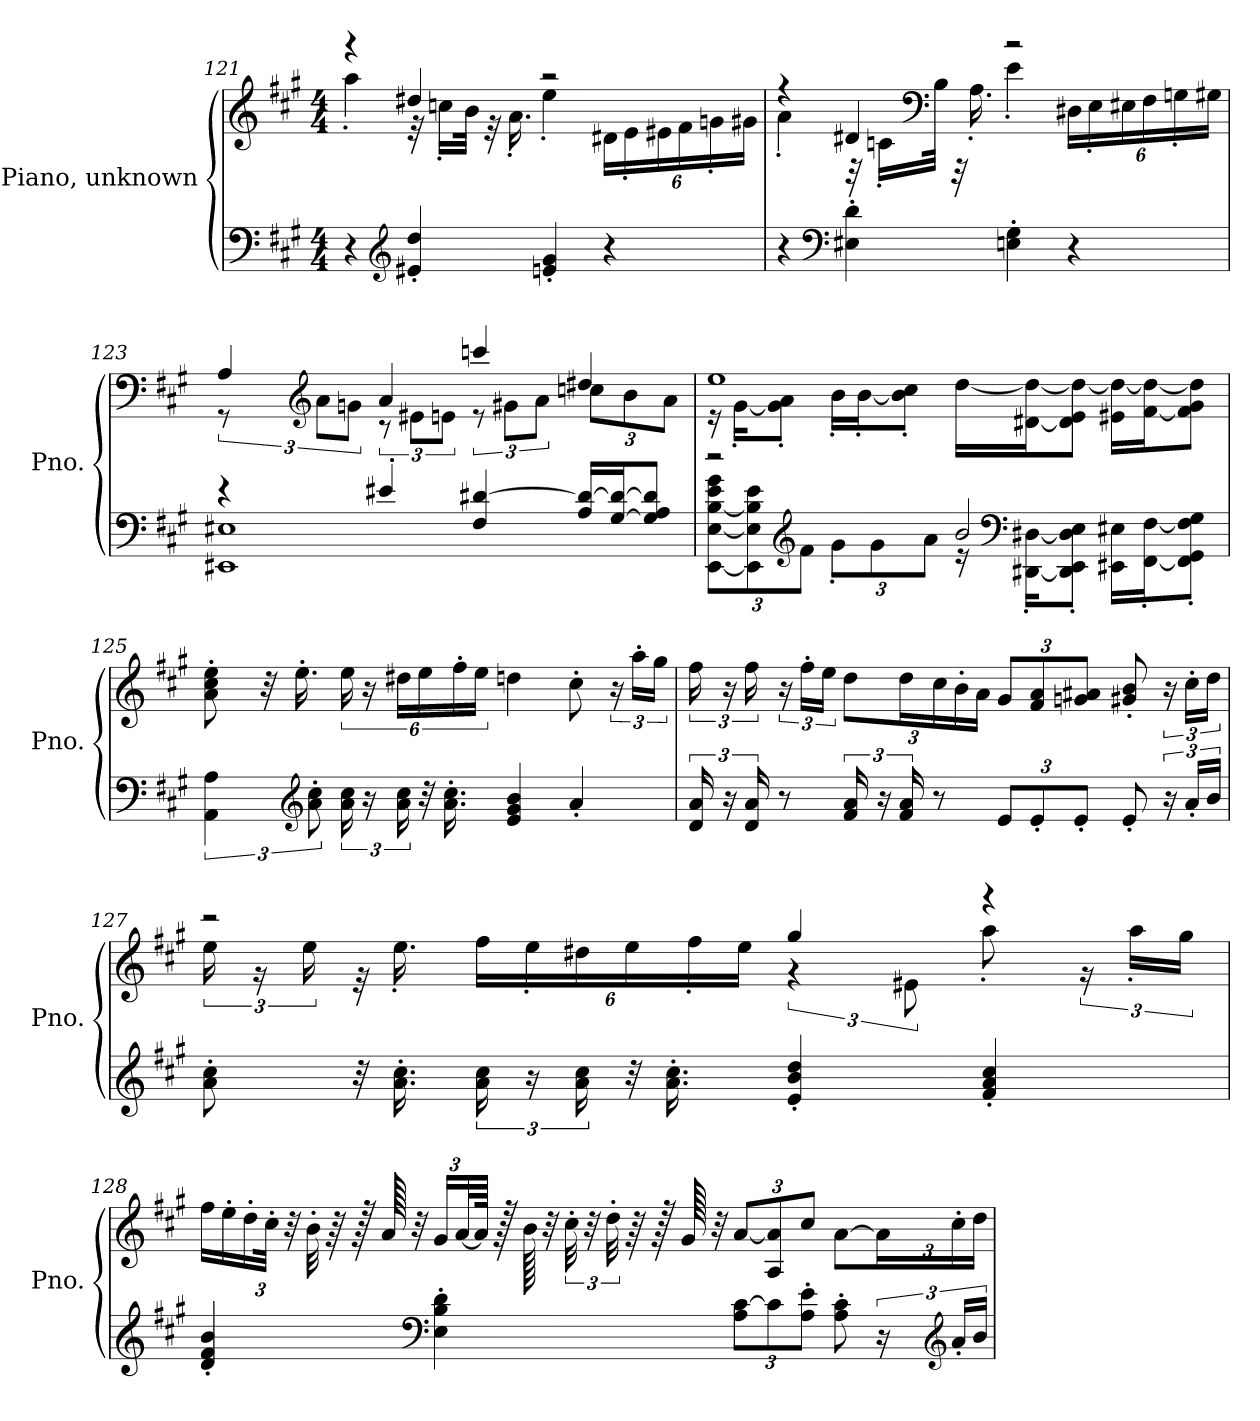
**kern	**kern
*part1	*part1
*staff2	*staff1
*I"Piano, unknown	*
*I'Pno.	*
*clefF4	*clefG2
*k[f#c#g#]	*k[f#c#g#]
*M4/4	*M4/4
=121	=121
*	*^
4r	4r	4aa'\
*clefG2	*	*
4e#X/' 4dd/'	4dd#X/	32r
.	.	16ccn'\LL
.	.	32b\JJk
.	.	32r
.	.	16.a'\
4en/' 4g#/'	2r	4ee'\
*	*	*Xbrackettup
4r	.	24d#X\LL
.	.	24e'\
.	.	24e#X\
.	.	24f#\
.	.	24gn'\
.	.	24g#X\JJ
!!LO:LB:g=z	!!
=122	=122	=122
4r	4r	4a'\
*clefF4	*	*
4E#X\' 4d\'	4d#X/	32r
.	.	16cn'\LL
*	*clefF4	*
.	.	32B\JJk
.	.	32r
.	.	16.A'\
4En\' 4G#\'	2r	4e'\
4r	.	24D#X\LL
.	.	24E'\
.	.	24E#X\
.	.	24F#\
.	.	24Gn'\
.	.	24G#X\JJ
=123	=123	=123
*^	*	*
*	*	*	*brackettup
4r	1EE#X 1E#X	4A/	12r
*	*	*clefG2	*
.	.	.	12a\L
.	.	.	12gn\J
4e#X'/	.	4a/	12r
.	.	.	12e#X\L
.	.	.	12en\J
4F#/ [4d#X/	.	4cccn/	12r
.	.	.	12g#X\L
.	.	.	12a\J
*	*	*	*Xbrackettup
16A/ 16d#/_LL	.	4dd#X/	12ccn\L
[16G#/ 16d#/_J	.	.	.
.	.	.	12b\
8G#/] 8A/ 8d#/]J	.	.	.
.	.	.	12a\J
!!LO:LB:g=z	!!
=124	=124	=124	=124
*	*Xbrackettup	*	*
2r	[12EE\ [12E\ [12B\ 12e\ 12g#\L	1ee	16r
.	.	.	[16g#'\KL
.	12EE\] 12E\] 12B\] 12e\	.	.
.	.	.	8g#\]' 8a\'J
*clefG2	*	*	*
.	12f#\J	.	.
.	12g#'\L	.	16b'\LL
.	.	.	[16b'\J
.	12g#\	.	.
.	.	.	8b\]' 8cc#\'J
.	12a\J	.	.
2b/	16r	.	[16dd\LL
*clefF4	*	*	*
.	[16DD#X\' [16D#X\'KL	.	[16d#X\ 16dd\_J
.	8DD#\]' 8EE\' 8D#\]' 8E\'J	.	8d#\] 8e\ 8dd\_J
.	16EE#X\ 16E#X\LL	.	16e#X\ 16dd\_LL
.	[16FF#\' [16F#\'J	.	[16f#\ 16dd\_J
.	8FF#\]' 8GG#\' 8F#\]' 8G#\'J	.	8f#\] 8g#\ 8dd\]J
*v	*v	*	*
*	*v	*v
=125	=125
*brackettup	*
6AA\ 6A\	8a\' 8cc#\' 8ee\'
.	32r
.	16.ee'\
*clefG2	*
12a\' 12cc#\'	.
*	*brackettup
24a\ 24cc#\	24ee\
24r	24r
24a\ 24cc#\	24dd#X\LL
*	*Xbrackettup
32r	24ee\
16.a\' 16.cc#\'	.
.	24ff#'\
.	24ee\JJ
4e/ 4g#/ 4b/	4ddn\
4a'/	8cc#'\
*	*brackettup
.	24r
.	24aa'\LL
.	24gg#\JJ
!!LO:LB:g=z
=126	=126
24d/ 24a/	24ff#\
24r	24r
24d/ 24a/	24ff#\
8r	24r
.	24ff#'\LL
.	24ee\JJ
*	*Xbrackettup
24f#/ 24a/	12dd\L
24r	.
24f#/ 24a/	24dd\L
8r	24cc#\
.	24b'\
.	24a\JJ
*Xbrackettup	*
12e/L	12g#/L
12e'/	12f#/ 12a/
12e'/J	12gn/ 12a#X/J
8e'/	8g#X/' 8b/'
*brackettup	*brackettup
24r	24r
24a'/LL	24cc#'\LL
24b/JJ	24dd\JJ
=127	=127
*	*^
8a\' 8cc#\'	2r	24ee\
.	.	24r
.	.	24ee\
32r	.	32r
16.a\' 16.cc#\'	.	16.ee'\
*	*	*Xbrackettup
24a\ 24cc#\	.	24ff#\LL
24r	.	24ee'\
24a\ 24cc#\	.	24dd#X\
32r	.	24ee\
16.a\' 16.cc#\'	.	.
.	.	24ff#'\
.	.	24ee\JJ
*	*	*brackettup
4e/' 4b/' 4dd/'	4gg#/	6r
.	.	12e#X\
4f#/' 4a/' 4cc#/'	4r	8aa'\
.	.	24r
.	.	24aa'\LL
.	.	24gg#\JJ
*	*v	*v
!!LO:LB:g=z
=128	=128
*	*Xbrackettup
4d/' 4f#/' 4b/'	24ff#\LL
.	24ee'\
.	24dd'\
*	*brackettup
.	48cc#'\JJk
.	48r
.	48b'\
.	64r
.	128r
.	128a/
.	32r
*clefF4	*
*	*Xbrackettup
4E\' 4B\' 4d\'	24g#/LL
.	[48a/L
.	64a/JJJk]
.	128r
.	128b\
.	32r
*	*brackettup
.	48cc#'\
.	48r
.	48dd'\
.	64r
.	128r
.	128g#/
.	32r
*Xbrackettup	*Xbrackettup
12A\ [12c#\L	[12a/L
12c#\]	12A/ 12a/]
12A\' 12e\'J	12cc#/J
8A\' 8c#\'	[8a\L
*brackettup	*
24r	24a\L]
*clefG2	*
24a'/LL	24cc#'\
24b/JJ	24dd\JJ
=	=
*-	*-
